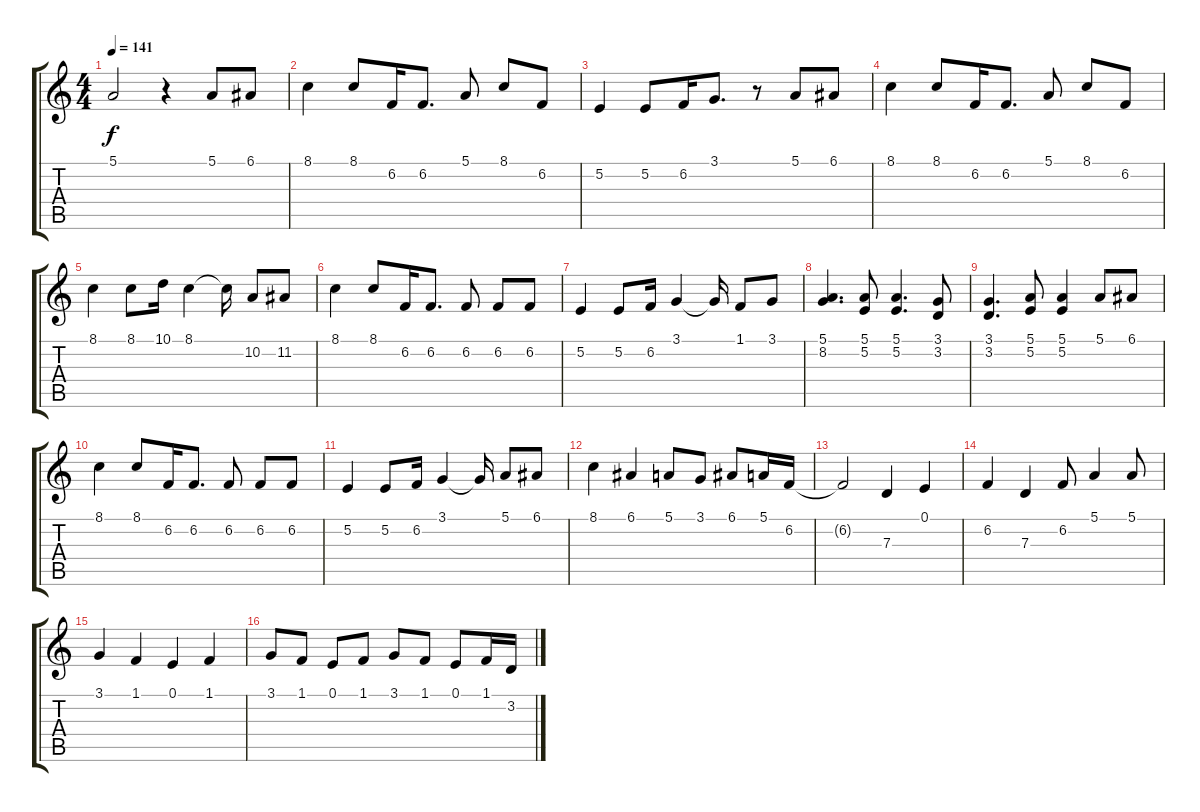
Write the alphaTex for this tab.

\track "" {instrument oboe}
\staff {score tabs}
\tuning (E4 B3 G3 D3 A2 E2) {hide}
\ts (4 4)
\tempo 141
\clef g2
\ks c
5.1.2{dy f} r.4 5.1.8 6.1.8 |
8.1.4 8.1.8 6.2.16 6.2.8{d} 5.1.8 8.1.8 6.2.8 |
5.2.4 5.2.8 6.2.16 3.1.8{d} r.8 5.1.8 6.1.8 |
8.1.4 8.1.8 6.2.16 6.2.8{d} 5.1.8 8.1.8 6.2.8 |
8.1.4 8.1.8 10.1.16 8.1.4 8.1{t}.16 10.2.8 11.2.8 |
8.1.4 8.1.8 6.2.16 6.2.8{d} 6.2.8 6.2.8 6.2.8 |
5.2.4 5.2.8 6.2.16 3.1.4 3.1{t}.16 1.1.8 3.1.8 |
(5.1 8.2).4{d} (5.1 5.2).8 (5.1 5.2).4{d} (3.1 3.2).8 |
(3.1 3.2).4{d} (5.1 5.2).8 (5.1 5.2).4 5.1.8 6.1.8 |
8.1.4 8.1.8 6.2.16 6.2.8{d} 6.2.8 6.2.8 6.2.8 |
5.2.4 5.2.8 6.2.16 3.1.4 3.1{t}.16 5.1.8 6.1.8 |
8.1.4 6.1.4 5.1.8 3.1.8 6.1.8 5.1.16 6.2.16 |
6.2{t}.2 7.3.4 0.1.4 |
6.2.4 7.3.4 6.2.8 5.1.4 5.1.8 |
3.1.4 1.1.4 0.1.4 1.1.4 |
3.1.8 1.1.8 0.1.8 1.1.8 3.1.8 1.1.8 0.1.8 1.1.16 3.2.16
